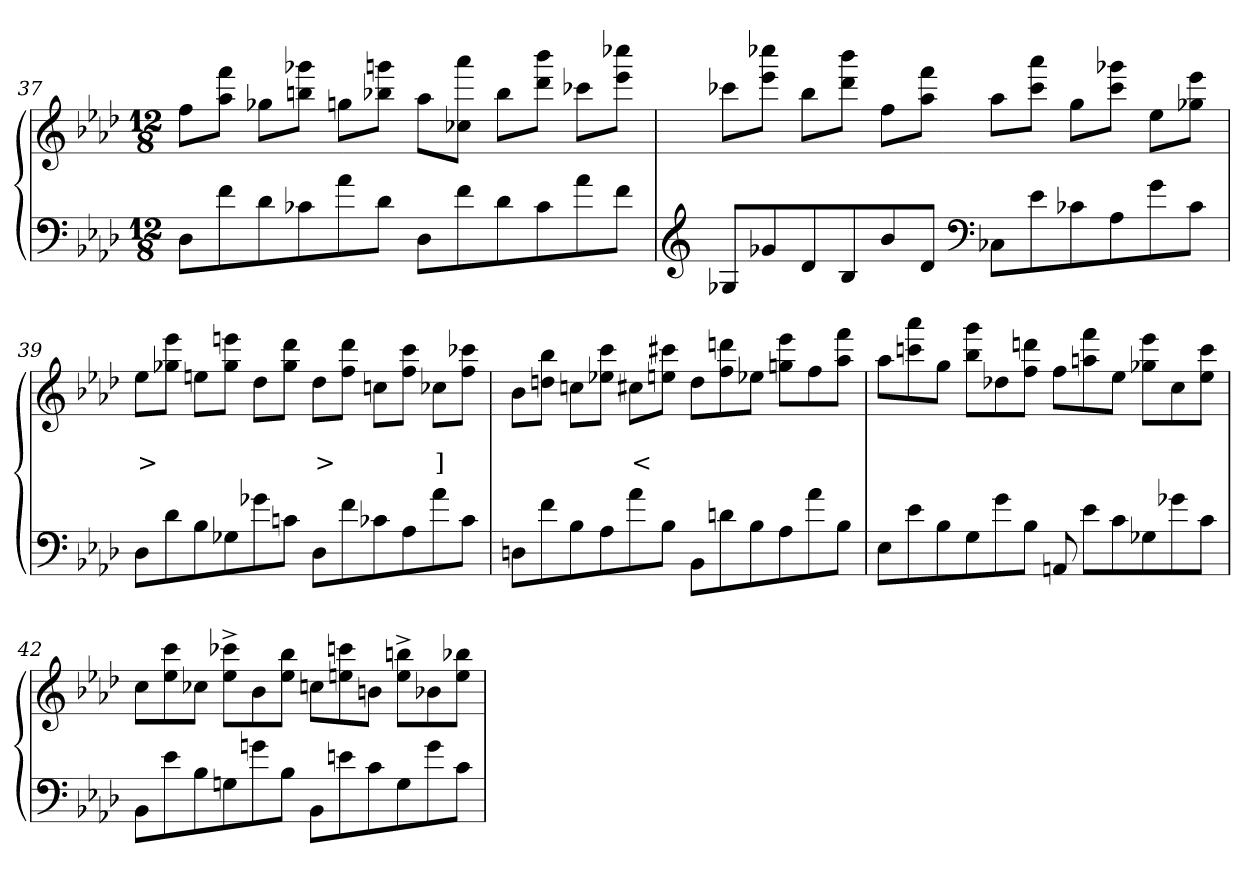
**kern	**kern	**text	**text
*part2	*part1	*part1	*part1
*staff2	*staff1	*staff1	*staff1
*clefF4	*clefG2	*	*
*k[b-e-a-d-]	*k[b-e-a-d-]	*	*
*M12/8	*M12/8	*	*
=37	=37	=37	=37
8D-L	8ffL	.	.
8f	8fff 8aa-J	.	.
8d-	8gg-XL	.	.
8c-X	8ggg- 8bbnJ	.	.
8a-	8ggnL	.	.
8d-J	8gggn 8bb-XJ	.	.
8D-L	8aa-L	.	.
8f	8aaa- 8cc-XJ	.	.
8d-	8bb-L	.	.
8c-	8bbb- 8ddd-J	.	.
8a-	8ccc-L	.	.
8fJ	8cccc- 8eee-J	.	.
=38	=38	=38	=38
*clefG2	*	*	*
8G-XL	8ccc-XL	.	.
8g-	8cccc- 8eee-J	.	.
8d-	8bb-L	.	.
8B-	8bbb- 8ddd-J	.	.
8b-	8ff\L	.	.
8d-J	8fff 8aa-J	.	.
*clefF4	*	*	*
8C-XL	8aa-L	.	.
8e-	8aaa- 8ccc-J	.	.
8c-	8ggL	.	.
8A-	8ggg-X 8ccc-J	.	.
8g-	8ee-L	.	.
8c-J	8eee- 8gg-J	.	.
=39	=39	=39	=39
8D-L	8ee-L	.	>
8d-	8eee- 8gg-XJ	.	.
8B-	8eenL	.	.
8G-X	8eee 8gg-J	.	.
8g-	8dd-L	.	.
8cnJ	8ddd- 8gg-J	.	.
8D-L	8dd-L	.	>
8f	8ddd- 8ffJ	.	.
8c-X	8ccnL	.	.
8A-	8ccc 8ffJ	.	.
8a-	8cc-XL	.	]
8c-J	8ccc- 8ffJ	.	.
=40	=40	=40	=40
8DnL	8b-L	.	.
8f	8bb- 8ddnJ	.	.
8B-	8ccnL	.	.
8A-	8ccc 8ee-XJ	.	.
8a-	8cc#XL	.	<
8B-J	8ccc# 8eenJ	.	.
8BB-L	8ddL	.	.
8dn	8dddn 8ff	.	.
8B-	8ee-XJ	.	.
8A-	8eee- 8ggnL	.	.
8a-	8ff	.	.
8B-J	8fff 8aa-J	.	.
=41	=41	=41	=41
8E-L	8aa-L	.	.
8e-	8aaa- 8cccn	.	.
8B-	8ggJ	.	.
8G	8ggg 8bb-L	.	.
8g	8dd-X	.	.
8B-J	8dddn 8ffJ	.	.
8AAn	8ffL	.	.
8e-L	8fff 8aan	.	.
8c	8ee-J	.	.
8G-X	8eee- 8gg-XL	.	.
8g-	8cc	.	.
8cJ	8ccc 8ee-J	.	.
=42	=42	=42	=42
8BB-L	8ccL	.	.
8e-	8ccc 8ee-	.	.
8B-	8cc-XJ	.	.
8Gn	8ccc-^> 8ee-^>L	.	.
8gn	8b-	.	.
8B-J	8bb- 8ee-J	.	.
8BB-L	8ccnL	.	.
8en	8cccn 8een	.	.
8c	8bnJ	.	.
8G	8bbn^> 8ee^>L	.	.
8g	8b-X	.	.
8cJ	8bb- 8eeJ	.	.
=	=	=	=
*-	*-	*-	*-
